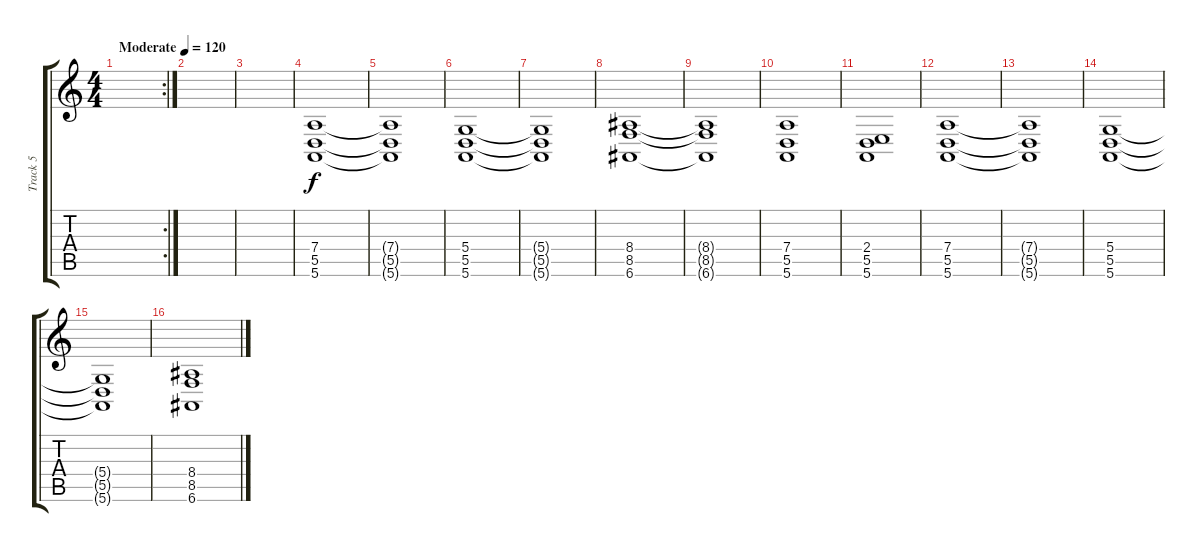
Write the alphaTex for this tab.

\track ("Track 5" "Track 5") {instrument lead8bassandlead}
\staff {score tabs}
\tuning (E4 B3 G3 D3 A2 E2) {hide}
\rc 2
\ts (4 4)
\tempo (120 "Moderate")
\clef g2
\ks c
|
|
|
(7.4 5.5 5.6).1 |
(7.4{t} 5.5{t} 5.6{t}).1 |
(5.4 5.5 5.6).1 |
(5.4{t} 5.5{t} 5.6{t}).1 |
(8.4 8.5 6.6).1 |
(8.4{t} 8.5{t} 6.6{t}).1 |
(7.4 5.5 5.6).1 |
(2.4 5.5 5.6).1 |
(7.4 5.5 5.6).1 |
(7.4{t} 5.5{t} 5.6{t}).1 |
(5.4 5.5 5.6).1 |
(5.4{t} 5.5{t} 5.6{t}).1 |
(8.4 8.5 6.6).1
